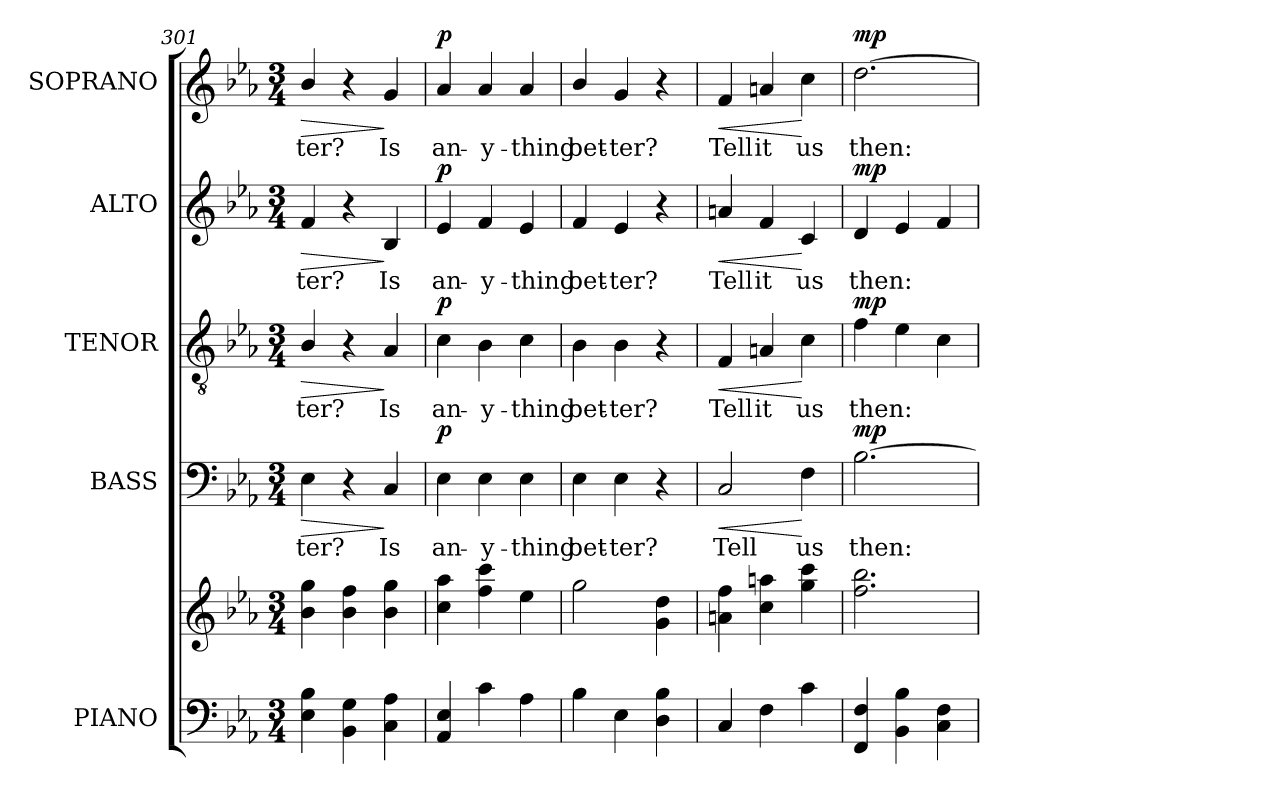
**kern	**kern	**kern	**text	**dynam	**kern	**text	**dynam	**kern	**text	**dynam	**kern	**text	**dynam
*part5	*part5	*part4	*part4	*part4	*part3	*part3	*part3	*part2	*part2	*part2	*part1	*part1	*part1
*staff6	*staff5	*staff4	*staff4	*staff4	*staff3	*staff3	*staff3	*staff2	*staff2	*staff2	*staff1	*staff1	*staff1
*I"PIANO	*	*I"BASS	*	*	*I"TENOR	*	*	*I"ALTO	*	*	*I"SOPRANO	*	*
*I'PNO.	*	*I'B.	*	*	*I'T.	*	*	*I'A.	*	*	*I'S.	*	*
!!LO:PB:g=z
*clefF4	*clefG2	*clefF4	*	*	*clefGv2	*	*	*clefG2	*	*	*clefG2	*	*
*	*	*	*	*	*ITrd7c12	*	*	*	*	*	*	*	*
*k[b-e-a-]	*k[b-e-a-]	*k[b-e-a-]	*	*	*k[b-e-a-]	*	*	*k[b-e-a-]	*	*	*k[b-e-a-]	*	*
*E-:	*E-:	*E-:	*	*	*E-:	*	*	*E-:	*	*	*E-:	*	*
*M3/4	*M3/4	*M3/4	*	*	*M3/4	*	*	*M3/4	*	*	*M3/4	*	*
=301	=301	=301	=301	=301	=301	=301	=301	=301	=301	=301	=301	=301	=301
!	!	!	!LO:LY:b:color=#000000	!LO:HP:b	!	!	!	!	!	!	!	!	!
!	!	!	!	!	!	!LO:LY:b:color=#000000	!LO:HP:b	!	!	!	!	!	!
!	!	!	!	!	!	!	!	!	!LO:LY:b:color=#000000	!LO:HP:b	!	!	!
!	!	!	!	!	!	!	!	!	!	!	!	!LO:LY:b:color=#000000	!LO:HP:b
4E-i\ 4B-i	4b-i\ 4ggi	4E-i\	-ter?	>	4BB-i/	-ter?	>	4fi/	-ter?	>	4b-i/	-ter?	>
4BB-i\ 4Gi	4b-i\ 4ffi	4r	.	.	4r	.	.	4r	.	.	4r	.	.
!	!	!	!LO:LY:b:color=#000000	!	!	!	!	!	!	!	!	!	!
!	!	!	!	!	!	!LO:LY:b:color=#000000	!	!	!	!	!	!	!
!	!	!	!	!	!	!	!	!	!LO:LY:b:color=#000000	!	!	!	!
!	!	!	!	!	!	!	!	!	!	!	!	!LO:LY:b:color=#000000	!
4Ci\ 4A-i	4b-i\ 4ggi	4Ci/	Is	]	4AA-i/	Is	]	4B-i/	Is	]	4gi/	Is	]
=302	=302	=302	=302	=302	=302	=302	=302	=302	=302	=302	=302	=302	=302
!	!	!	!LO:LY:b:color=#000000	!	!	!	!	!	!	!	!	!	!
!	!	!	!	!	!	!LO:LY:b:color=#000000	!	!	!	!	!	!	!
!	!	!	!	!	!	!	!	!	!LO:LY:b:color=#000000	!	!	!	!
!	!	!	!	!	!	!	!	!	!	!	!	!LO:LY:b:color=#000000	!
4AA-i/ 4E-i	4cci\ 4aa-i	4E-i\	an-	p	4Ci\	an-	p	4e-i/	an-	p	4a-i/	an-	p
!	!	!	!LO:LY:b:color=#000000	!	!	!	!	!	!	!	!	!	!
!	!	!	!	!	!	!LO:LY:b:color=#000000	!	!	!	!	!	!	!
!	!	!	!	!	!	!	!	!	!LO:LY:b:color=#000000	!	!	!	!
!	!	!	!	!	!	!	!	!	!	!	!	!LO:LY:b:color=#000000	!
4ci\	4ffi\ 4ccci	4E-i\	-y-	.	4BB-i\	-y-	.	4fi/	-y-	.	4a-i/	-y-	.
!	!	!	!LO:LY:b:color=#000000	!	!	!	!	!	!	!	!	!	!
!	!	!	!	!	!	!LO:LY:b:color=#000000	!	!	!	!	!	!	!
!	!	!	!	!	!	!	!	!	!LO:LY:b:color=#000000	!	!	!	!
!	!	!	!	!	!	!	!	!	!	!	!	!LO:LY:b:color=#000000	!
4A-i\	4ee-i\	4E-i\	-thing	.	4Ci\	-thing	.	4e-i/	-thing	.	4a-i/	-thing	.
=303	=303	=303	=303	=303	=303	=303	=303	=303	=303	=303	=303	=303	=303
!	!	!	!LO:LY:b:color=#000000	!	!	!	!	!	!	!	!	!	!
!	!	!	!	!	!	!LO:LY:b:color=#000000	!	!	!	!	!	!	!
!	!	!	!	!	!	!	!	!	!LO:LY:b:color=#000000	!	!	!	!
!	!	!	!	!	!	!	!	!	!	!	!	!LO:LY:b:color=#000000	!
4B-i\	2ggi\	4E-i\	bet-	.	4BB-i\	bet-	.	4fi/	bet-	.	4b-i/	bet-	.
!	!	!	!LO:LY:b:color=#000000	!	!	!	!	!	!	!	!	!	!
!	!	!	!	!	!	!LO:LY:b:color=#000000	!	!	!	!	!	!	!
!	!	!	!	!	!	!	!	!	!LO:LY:b:color=#000000	!	!	!	!
!	!	!	!	!	!	!	!	!	!	!	!	!LO:LY:b:color=#000000	!
4E-i\	.	4E-i\	-ter?	.	4BB-i\	-ter?	.	4e-i/	-ter?	.	4gi/	-ter?	.
4Di\ 4B-i	4gi\ 4ddi	4r	.	.	4r	.	.	4r	.	.	4r	.	.
=304	=304	=304	=304	=304	=304	=304	=304	=304	=304	=304	=304	=304	=304
!	!	!	!LO:LY:b:color=#000000	!LO:HP:b	!	!	!	!	!	!	!	!	!
!	!	!	!	!	!	!LO:LY:b:color=#000000	!LO:HP:b	!	!	!	!	!	!
!	!	!	!	!	!	!	!	!	!LO:LY:b:color=#000000	!LO:HP:b	!	!	!
!	!	!	!	!	!	!	!	!	!	!	!	!LO:LY:b:color=#000000	!LO:HP:b
4Ci/	4ani\ 4ffi	2Ci/	Tell	<	4FFi/	Tell	<	4ani/	Tell	<	4fi/	Tell	<
!	!	!	!	!	!	!LO:LY:b:color=#000000	!	!	!	!	!	!	!
!	!	!	!	!	!	!	!	!	!LO:LY:b:color=#000000	!	!	!	!
!	!	!	!	!	!	!	!	!	!	!	!	!LO:LY:b:color=#000000	!
4Fi\	4cci\ 4aani	.	.	.	4AAni/	it	.	4fi/	it	.	4ani/	it	.
!	!	!	!LO:LY:b:color=#000000	!	!	!	!	!	!	!	!	!	!
!	!	!	!	!	!	!LO:LY:b:color=#000000	!	!	!	!	!	!	!
!	!	!	!	!	!	!	!	!	!LO:LY:b:color=#000000	!	!	!	!
!	!	!	!	!	!	!	!	!	!	!	!	!LO:LY:b:color=#000000	!
4ci\	4ggi\ 4ccci	4Fi\	us	[	4Ci\	us	[	4ci/	us	[	4cci\	us	[
=305	=305	=305	=305	=305	=305	=305	=305	=305	=305	=305	=305	=305	=305
!	!	!	!LO:LY:b:color=#000000	!	!	!	!	!	!	!	!	!	!
!	!	!	!	!	!	!LO:LY:b:color=#000000	!	!	!	!	!	!	!
!	!	!	!	!	!	!	!	!	!LO:LY:b:color=#000000	!	!	!	!
!	!	!	!	!	!	!	!	!	!	!	!	!LO:LY:b:color=#000000	!
4FFi/ 4Fi	2.ffi\ 2.bb-i	[2.B-i\	then:	mp	4Fi\	then:	mp	4di/	then:	mp	[2.ddi\	then:	mp
4BB-i\ 4B-i	.	.	.	.	4E-i\	.	.	4e-i/	.	.	.	.	.
4Ci\ 4Fi	.	.	.	.	4Ci\	.	.	4fi/	.	.	.	.	.
=	=	=	=	=	=	=	=	=	=	=	=	=	=
*-	*-	*-	*-	*-	*-	*-	*-	*-	*-	*-	*-	*-	*-
